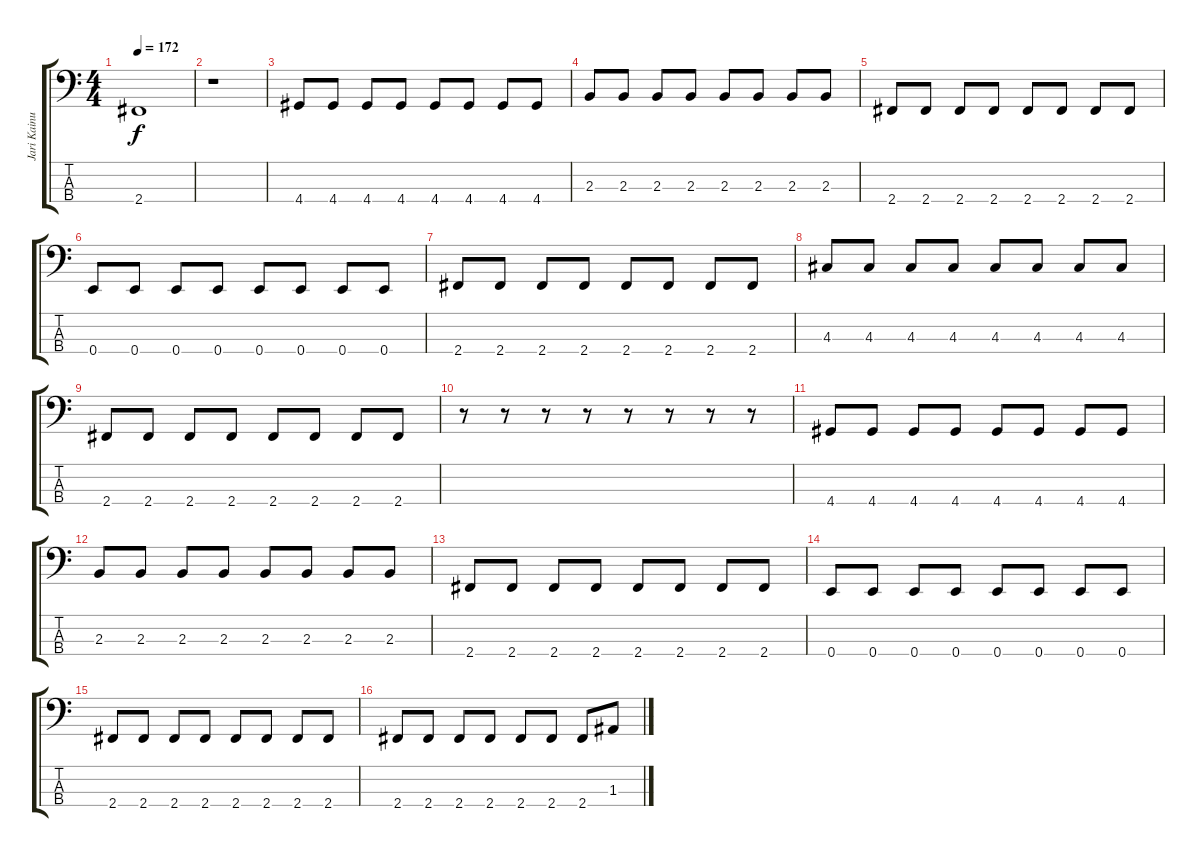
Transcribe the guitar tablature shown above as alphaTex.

\track ("Jari Kainulainen" "Jari Kainu") {instrument electricbassfinger}
\staff {score tabs}
\tuning (G2 D2 A1 E1) {hide}
\ts (4 4)
\tempo 172
\clef f4
\ks c
2.4.1{dy f} |
r.1 |
4.4.8 4.4.8 4.4.8 4.4.8 4.4.8 4.4.8 4.4.8 4.4.8 |
2.3.8 2.3.8 2.3.8 2.3.8 2.3.8 2.3.8 2.3.8 2.3.8 |
2.4.8 2.4.8 2.4.8 2.4.8 2.4.8 2.4.8 2.4.8 2.4.8 |
0.4.8 0.4.8 0.4.8 0.4.8 0.4.8 0.4.8 0.4.8 0.4.8 |
2.4.8 2.4.8 2.4.8 2.4.8 2.4.8 2.4.8 2.4.8 2.4.8 |
4.3.8 4.3.8 4.3.8 4.3.8 4.3.8 4.3.8 4.3.8 4.3.8 |
2.4.8 2.4.8 2.4.8 2.4.8 2.4.8 2.4.8 2.4.8 2.4.8 |
r.8 r.8 r.8 r.8 r.8 r.8 r.8 r.8 |
4.4.8 4.4.8 4.4.8 4.4.8 4.4.8 4.4.8 4.4.8 4.4.8 |
2.3.8 2.3.8 2.3.8 2.3.8 2.3.8 2.3.8 2.3.8 2.3.8 |
2.4.8 2.4.8 2.4.8 2.4.8 2.4.8 2.4.8 2.4.8 2.4.8 |
0.4.8 0.4.8 0.4.8 0.4.8 0.4.8 0.4.8 0.4.8 0.4.8 |
2.4.8 2.4.8 2.4.8 2.4.8 2.4.8 2.4.8 2.4.8 2.4.8 |
2.4.8 2.4.8 2.4.8 2.4.8 2.4.8 2.4.8 2.4.8 1.3.8
